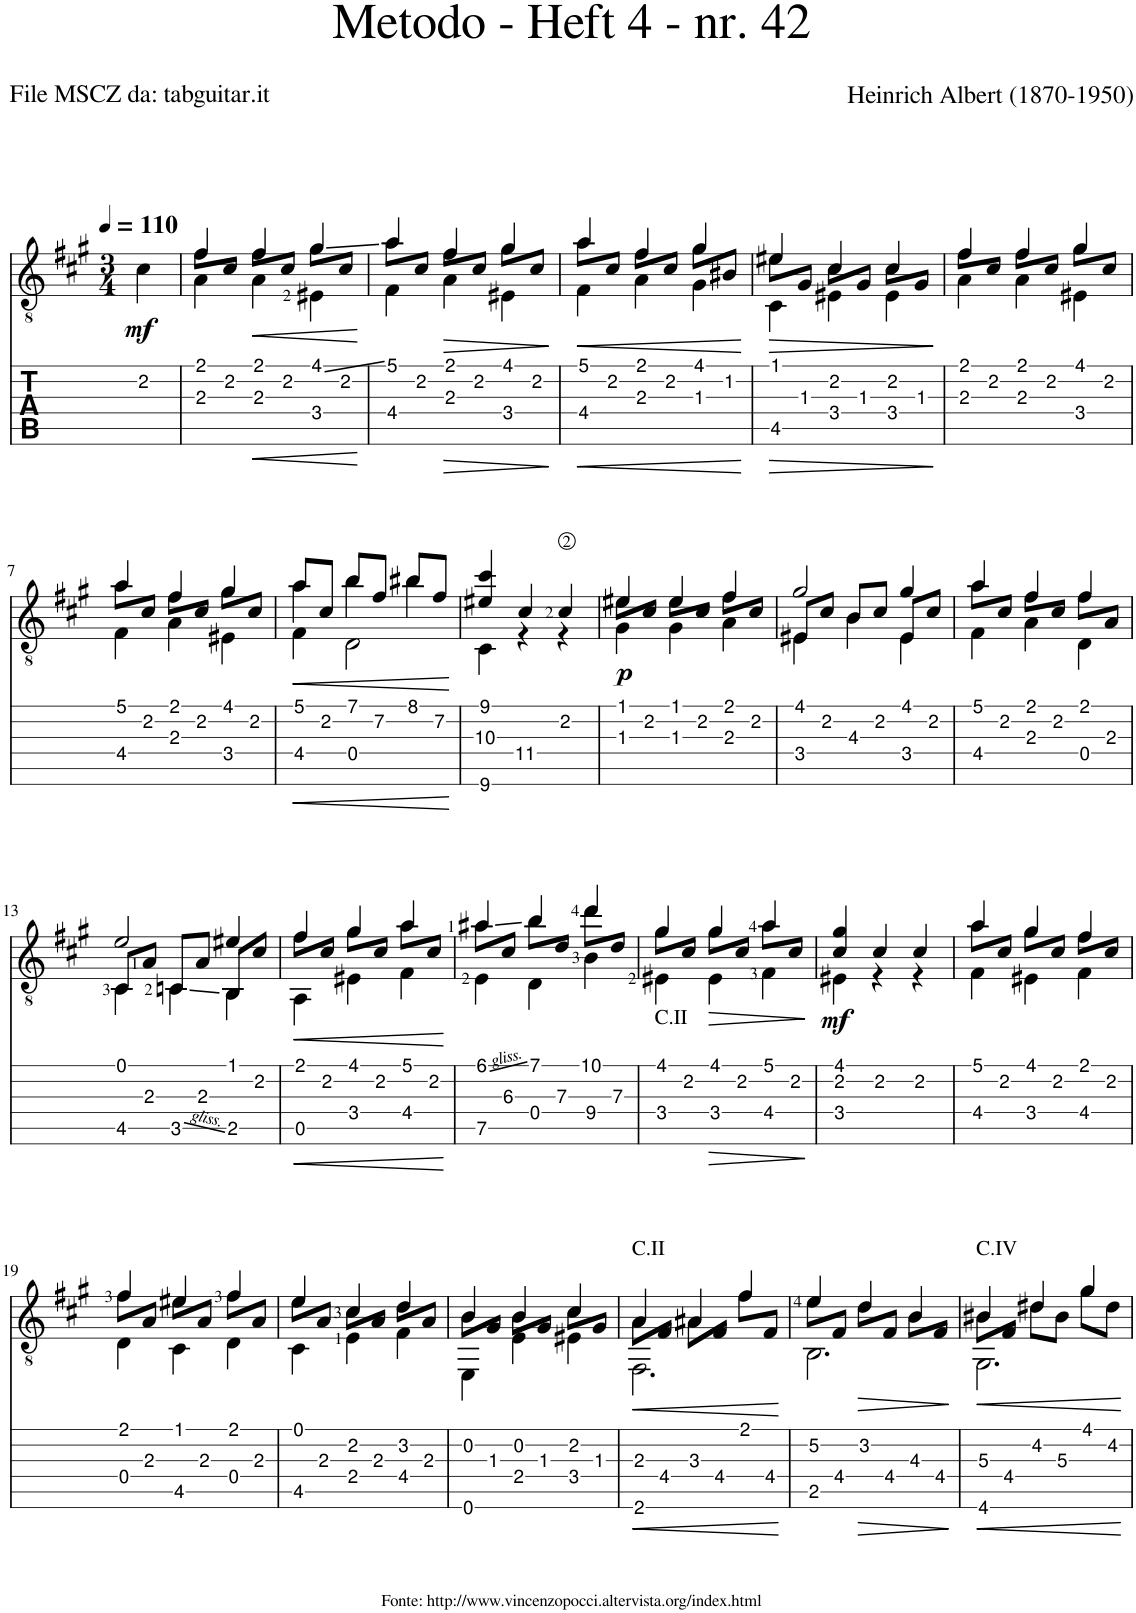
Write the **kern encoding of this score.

**kern	**kern	**dynam
*part1	*part1	*part1
*staff2	*staff1	*staff1/2
*I"Guitar	*	*
*I'Guit.	*	*
*stria6	*	*
*	*clefGv2	*
*k[f#c#g#]	*k[f#c#g#]	*
*M3/4	*M3/4	*
*MM110	*MM110	*
=1	=1	=1
!	!	!LO:DY:b
4c#	4c#\	mf
=2	=2	=2
*^	*^	*
*	*^	*	*^	*
4f#	4A	8f#L	4f#/	4A\	8f#\L	.
.	.	8c#J	.	.	8c#/J	.
!	!	!	!	!	!	!LO:HP:b
4f#	4A	8f#L	4f#/	4A\	8f#\L	<
.	.	8c#J	.	.	8c#/J	.
4g#	4E#	8g#L	4g#/	4E#X\	8g#\L	.
.	.	8c#J	.	.	8c#/J	.
*v	*v	*v	*	*	*	*
*	*v	*v	*v	*
.	.	[
=3	=3	=3
*^	*^	*
*	*^	*	*^	*
4a	4F#	8aL	4a/	4F#\	8a\L	.
.	.	8c#J	.	.	8c#/J	.
!	!	!	!	!	!	!LO:HP:b
4f#	4A	8f#L	4f#/	4A\	8f#\L	>
.	.	8c#J	.	.	8c#/J	.
4g#	4E#	8g#L	4g#/	4E#X\	8g#\L	.
.	.	8c#J	.	.	8c#/J	.
*v	*v	*v	*	*	*	*
*	*v	*v	*v	*
.	.	]
=4	=4	=4
*^	*	*
*	*^	*	*
!	!	!	!	!LO:HP:b
*	*	*	*^	*
*	*	*	*	*^	*
4a	4F#	8aL	4a/	4F#\	8a\L	<
.	.	8c#J	.	.	8c#/J	.
4f#	4A	8f#L	4f#/	4A\	8f#\L	.
.	.	8c#J	.	.	8c#/J	.
4g#	4G#	8g#L	4g#/	4G#\	8g#\L	.
.	.	8B#J	.	.	8B#X/J	.
*v	*v	*v	*	*	*	*
*	*v	*v	*v	*
.	.	[
=5	=5	=5
*^	*	*
*	*^	*	*
!	!	!	!	!LO:HP:b
*	*	*	*^	*
*	*	*	*	*^	*
4e#	4C#	8e#L	4e#X/	4C#\	8e#\L	>
.	.	8G#J	.	.	8G#/J	.
4c#	4E#	8c#L	4c#/	4E#X\	8c#\L	.
.	.	8G#J	.	.	8G#/J	.
4c#	4E#	8c#L	4c#/	4E#\	8c#\L	.
.	.	8G#J	.	.	8G#/J	.
*v	*v	*v	*	*	*	*
*	*v	*v	*v	*
.	.	]
=6	=6	=6
*^	*^	*
*	*^	*	*^	*
4f#	4A	8f#L	4f#/	4A\	8f#\L	.
.	.	8c#J	.	.	8c#/J	.
4f#	4A	8f#L	4f#/	4A\	8f#\L	.
.	.	8c#J	.	.	8c#/J	.
4g#	4E#X	8g#L	4g#/	4E#X\	8g#\L	.
.	.	8c#J	.	.	8c#/J	.
!!LO:LB:g=z	!!	!!
=7	=7	=7	=7	=7	=7	=7
4a	4F#	8aL	4a/	4F#\	8a\L	.
.	.	8c#J	.	.	8c#/J	.
4f#	4A	8f#L	4f#/	4A\	8f#\L	.
.	.	8c#J	.	.	8c#/J	.
4g#	4E#X	8g#L	4g#/	4E#X\	8g#\L	.
.	.	8c#J	.	.	8c#/J	.
=8	=8	=8	=8	=8	=8	=8
!	!	!	!	!	!	!LO:HP:b
4a	4F#	8aL	4a\	4F#\	8a/L	<
.	.	8c#J	.	.	8c#/J	.
4b	2D	8bL	4b\	2D\	8b/L	.
.	.	8f#J	.	.	8f#/J	.
4b#	.	8b#L	4b#X\	.	8b#/L	.
.	.	8f#J	.	.	8f#/J	.
*v	*v	*v	*	*	*	*
*	*v	*v	*v	*
.	.	[
=9	=9	=9
*^	*^	*
4e# 4cc#	4C#	4e#X/ 4cc#/	4C#\	.
4c#	4r	4c#/	4r	.
4c#	4r	4c#/	4r	.
=10	=10	=10	=10	=10
*	*^	*	*^	*
!	!	!	!	!	!	!LO:DY:b
4e#	4G#	8e#L	4e#X/	4G#\	8e#\L	p
.	.	8c#J	.	.	8c#/J	.
4e#	4G#	8e#L	4e#/	4G#\	8e#\L	.
.	.	8c#J	.	.	8c#/J	.
4f#	4A	8f#L	4f#/	4A\	8f#\L	.
.	.	8c#J	.	.	8c#/J	.
=11	=11	=11	=11	=11	=11	=11
2g#	4E#	8E#L	2g#/	4E#X\	8E#/L	.
.	.	8c#J	.	.	8c#/J	.
.	4B	8BL	.	4B\	8B/L	.
.	.	8c#J	.	.	8c#/J	.
4g#	4E#	8E#L	4g#/	4E#\	8E#/L	.
.	.	8c#J	.	.	8c#/J	.
=12	=12	=12	=12	=12	=12	=12
4a	4F#	8aL	4a/	4F#\	8a\L	.
.	.	8c#J	.	.	8c#/J	.
4f#	4A	8f#L	4f#/	4A\	8f#\L	.
.	.	8c#J	.	.	8c#/J	.
4f#	4D	8f#L	4f#/	4D\	8f#\L	.
.	.	8AJ	.	.	8A/J	.
!!LO:LB:g=z	!!	!!
=13	=13	=13	=13	=13	=13	=13
2e	4C#	8C#L	2e/	4C#\	8C#/L	.
.	.	8AJ	.	.	8A/J	.
.	4C	8CL	.	4Cn\	8C/L	.
.	.	8AJ	.	.	8A/J	.
4e#	4BB	8BBL	4e#X/	4BB\	8BB/L	.
.	.	8c#J	.	.	8c#/J	.
=14	=14	=14	=14	=14	=14	=14
!	!	!	!	!	!	!LO:HP:b
4f#	4AA	8f#L	4f#/	4AA\	8f#\L	<
.	.	8c#J	.	.	8c#/J	.
4g#	4E#	8g#L	4g#/	4E#X\	8g#\L	.
.	.	8c#J	.	.	8c#/J	.
4a	4F#	8aL	4a/	4F#\	8a\L	.
.	.	8c#J	.	.	8c#/J	.
*v	*v	*v	*	*	*	*
*	*v	*v	*v	*
.	.	[
=15	=15	=15
*^	*^	*
*	*^	*	*^	*
4a#	4E	8a#L	4a#X/	4E\	8a#\L	.
.	.	8c#J	.	.	8c#/J	.
4b	4D	8bL	4b/	4D\	8b\L	.
.	.	8dJ	.	.	8d/J	.
4dd	4B	8ddL	4dd/	4B\	8dd\L	.
.	.	8dJ	.	.	8d/J	.
=16	=16	=16	=16	=16	=16	=16
!LO:TX:a:t=C.II	!	!	!	!	!	!
4g#	4E#	8g#L	4g#/	4E#X\	8g#\L	.
.	.	8c#J	.	.	8c#/J	.
!	!	!	!	!	!	!LO:HP:b
4g#	4E#	8g#L	4g#/	4E#\	8g#\L	>
.	.	8c#J	.	.	8c#/J	.
4a	4F#	8aL	4a/	4F#\	8a\L	.
.	.	8c#J	.	.	8c#/J	.
*v	*v	*v	*	*	*	*
*	*v	*v	*v	*
.	.	]
=17	=17	=17
*^	*^	*
!	!	!	!	!LO:DY:b
4c# 4g#	4E#	4c#/ 4g#/	4E#X\	mf
4c#	4r	4c#/	4r	.
4c#	4r	4c#/	4r	.
=18	=18	=18	=18	=18
*	*^	*	*^	*
4a	4F#	8aL	4a/	4F#\	8a\L	.
.	.	8c#J	.	.	8c#/J	.
4g#	4E#	8g#L	4g#/	4E#X\	8g#\L	.
.	.	8c#J	.	.	8c#/J	.
4f#	4F#	8f#L	4f#/	4F#\	8f#\L	.
.	.	8c#J	.	.	8c#/J	.
!!LO:LB:g=z	!!	!!
=19	=19	=19	=19	=19	=19	=19
4f#	4D	8f#L	4f#/	4D\	8f#\L	.
.	.	8AJ	.	.	8A/J	.
4e#	4C#	8e#L	4e#X/	4C#\	8e#\L	.
.	.	8AJ	.	.	8A/J	.
4f#	4D	8f#L	4f#/	4D\	8f#\L	.
.	.	8AJ	.	.	8A/J	.
=20	=20	=20	=20	=20	=20	=20
4e	4C#	8eL	4e/	4C#\	8e\L	.
.	.	8AJ	.	.	8A/J	.
4c#	4E	8c#L	4c#/	4E\	8c#\L	.
.	.	8AJ	.	.	8A/J	.
4d	4F#	8dL	4d/	4F#\	8d\L	.
.	.	8AJ	.	.	8A/J	.
=21	=21	=21	=21	=21	=21	=21
4B	4EE	8BL	4B/	4EE\	8B\L	.
.	.	8G#J	.	.	8G#/J	.
4B	4E	8BL	4B/	4E\	8B\L	.
.	.	8G#J	.	.	8G#/J	.
4c#	4E#	8c#L	4c#/	4E#X\	8c#\L	.
.	.	8G#J	.	.	8G#/J	.
=22	=22	=22	=22	=22	=22	=22
!	!	!	!LO:TX:a:t=C.II	!	!	!
!	!	!	!	!	!	!LO:HP:b
4A	2.FF#	8AL	4A/	2.FF#\	8A\L	<
.	.	8F#J	.	.	8F#/J	.
4A#	.	8A#L	4A#X/	.	8A#\L	.
.	.	8F#J	.	.	8F#/J	.
4f#	.	8f#L	4f#/	.	8f#\L	.
.	.	8F#J	.	.	8F#/J	.
*v	*v	*v	*	*	*	*
*	*v	*v	*v	*
.	.	[
=23	=23	=23
*^	*^	*
*	*^	*	*^	*
4e	2.BB	8eL	4e/	2.BB\	8e\L	.
.	.	8F#J	.	.	8F#/J	.
!	!	!	!	!	!	!LO:HP:b
4d	.	8dL	4d/	.	8d\L	>
.	.	8F#J	.	.	8F#/J	.
4B	.	8BL	4B/	.	8B\L	.
.	.	8F#J	.	.	8F#/J	.
*v	*v	*v	*	*	*	*
*	*v	*v	*v	*
.	.	]
=24	=24	=24
*^	*	*
*	*^	*	*
!	!	!	!LO:TX:a:t=C.IV	!
!	!	!	!	!LO:HP:b
*	*	*	*^	*
*	*	*	*	*^	*
4B#	2.GG#	8B#L	4B#X/	2.GG#\	8B#\L	<
.	.	8F#J	.	.	8F#/J	.
4d#	.	8d#L	4d#X/	.	8d#\L	.
.	.	8B#J	.	.	8B#\J	.
4g#	.	8g#L	4g#/	.	8g#\L	.
.	.	8d#J	.	.	8d#\J	.
*v	*v	*v	*	*	*	*
*	*v	*v	*v	*
.	.	[
=	=	=
*-	*-	*-
